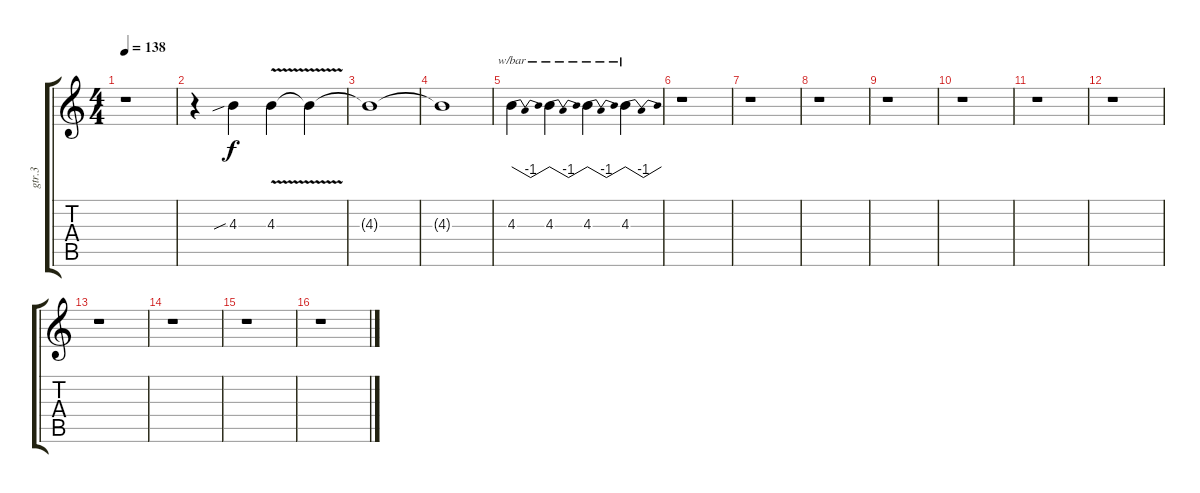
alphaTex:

\track ("gtr.3" "gtr.3") {instrument overdrivenguitar}
\staff {score tabs}
\tuning (E4 B3 G3 D3 A2 E2) {hide}
\ts (4 4)
\tempo 138
\clef g2
\ks c
r.1{dy f instrument overdrivenguitar} |
r.4 4.3{sib}.4 4.3{v}.4 4.3{t}.4 |
4.3{t}.1 |
4.3{t}.1 |
4.3.4{tbe (dip default 0 0 30 -4 60 0)} 4.3.4{tbe (dip default 0 0 30 -4 60 0)} 4.3.4{tbe (dip default 0 0 30 -4 60 0)} 4.3.4{tbe (dip default 0 0 30 -4 60 0)} |
r.1 |
r.1 |
r.1 |
r.1 |
r.1 |
r.1 |
r.1 |
r.1 |
r.1 |
r.1 |
r.1
